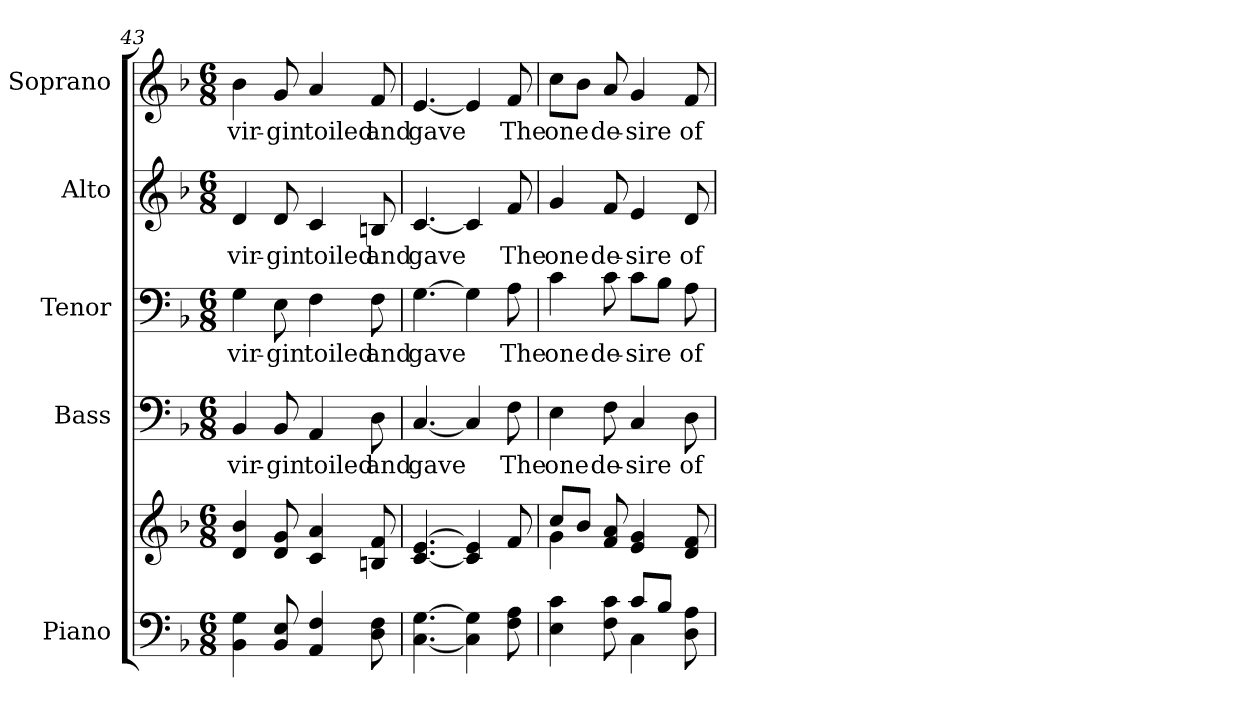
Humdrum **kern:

**kern	**kern	**kern	**text	**kern	**text	**kern	**text	**kern	**text
*part5	*part5	*part4	*part4	*part3	*part3	*part2	*part2	*part1	*part1
*staff6	*staff5	*staff4	*staff4	*staff3	*staff3	*staff2	*staff2	*staff1	*staff1
*I"Piano	*	*I"Bass	*	*I"Tenor	*	*I"Alto	*	*I"Soprano	*
*I'Pno.	*	*I'B.	*	*I'T.	*	*I'A.	*	*I'S.	*
*clefF4	*clefG2	*clefF4	*	*clefF4	*	*clefG2	*	*clefG2	*
*k[b-]	*k[b-]	*k[b-]	*	*k[b-]	*	*k[b-]	*	*k[b-]	*
*F:	*F:	*F:	*	*F:	*	*F:	*	*F:	*
*M6/8	*M6/8	*M6/8	*	*M6/8	*	*M6/8	*	*M6/8	*
=43	=43	=43	=43	=43	=43	=43	=43	=43	=43
!	!	!	!LO:LY:b:color=#000000	!	!	!	!	!	!
!	!	!	!	!	!LO:LY:b:color=#000000	!	!	!	!
!	!	!	!	!	!	!	!LO:LY:b:color=#000000	!	!
!	!	!	!	!	!	!	!	!	!LO:LY:b:color=#000000
4BB-i\ 4Gi	4di/ 4b-i	4BB-i/	vir-	4Gi\	vir-	4di/	vir-	4b-i\	vir-
!	!	!	!LO:LY:b:color=#000000	!	!	!	!	!	!
!	!	!	!	!	!LO:LY:b:color=#000000	!	!	!	!
!	!	!	!	!	!	!	!LO:LY:b:color=#000000	!	!
!	!	!	!	!	!	!	!	!	!LO:LY:b:color=#000000
8BB-i/ 8Ei	8di/ 8gi	8BB-i/	-gin	8Ei\	-gin	8di/	-gin	8gi/	-gin
!	!	!	!LO:LY:b:color=#000000	!	!	!	!	!	!
!	!	!	!	!	!LO:LY:b:color=#000000	!	!	!	!
!	!	!	!	!	!	!	!LO:LY:b:color=#000000	!	!
!	!	!	!	!	!	!	!	!	!LO:LY:b:color=#000000
4AAi/ 4Fi	4ci/ 4ai	4AAi/	toiled	4Fi\	toiled	4ci/	toiled	4ai/	toiled
!	!	!	!LO:LY:b:color=#000000	!	!	!	!	!	!
!	!	!	!	!	!LO:LY:b:color=#000000	!	!	!	!
!	!	!	!	!	!	!	!LO:LY:b:color=#000000	!	!
!	!	!	!	!	!	!	!	!	!LO:LY:b:color=#000000
8Di\ 8Fi	8Bni/ 8fi	8Di\	and	8Fi\	and	8Bni/	and	8fi/	and
!!LO:PB:g=z
=44	=44	=44	=44	=44	=44	=44	=44	=44	=44
!	!	!	!LO:LY:b:color=#000000	!	!	!	!	!	!
!	!	!	!	!	!LO:LY:b:color=#000000	!	!	!	!
!	!	!	!	!	!	!	!LO:LY:b:color=#000000	!	!
!	!	!	!	!	!	!	!	!	!LO:LY:b:color=#000000
[<4.Ci\ [>4.Gi	[<4.ci/ [>4.ei	[<4.Ci/	gave	[>4.Gi\	gave	[<4.ci/	gave	[<4.ei/	gave
4Ci\] 4Gi]	4ci/] 4ei]	4Ci/]	.	4Gi\]	.	4ci/]	.	4ei/]	.
!	!	!	!LO:LY:b:color=#000000	!	!	!	!	!	!
!	!	!	!	!	!LO:LY:b:color=#000000	!	!	!	!
!	!	!	!	!	!	!	!LO:LY:b:color=#000000	!	!
!	!	!	!	!	!	!	!	!	!LO:LY:b:color=#000000
8Fi\ 8Ai	8fi/	8Fi\	The	8Ai\	The	8fi/	The	8fi/	The
=45	=45	=45	=45	=45	=45	=45	=45	=45	=45
*^	*^	*	*	*	*	*	*	*	*
!	!	!	!	!	!LO:LY:b:color=#000000	!	!	!	!	!	!
!	!	!	!	!	!	!	!LO:LY:b:color=#000000	!	!	!	!
!	!	!	!	!	!	!	!	!	!LO:LY:b:color=#000000	!	!
!	!	!	!	!	!	!	!	!	!	!	!LO:LY:b:color=#000000
4Ei\ 4ci	4.ryy	8cci/L	4gi\	4Ei\	one	4ci\	one	4gi/	one	8cci\L	one
.	.	8b-i/J	.	.	.	.	.	.	.	8b-i\J	.
!	!	!	!	!	!LO:LY:b:color=#000000	!	!	!	!	!	!
!	!	!	!	!	!	!	!LO:LY:b:color=#000000	!	!	!	!
!	!	!	!	!	!	!	!	!	!LO:LY:b:color=#000000	!	!
!	!	!	!	!	!	!	!	!	!	!	!LO:LY:b:color=#000000
8Fi\ 8ci	.	8fi/ 8ai	8ryy	8Fi\	de-	8ci\	de-	8fi/	de-	8ai/	de-
!	!	!	!	!	!LO:LY:b:color=#000000	!	!	!	!	!	!
!	!	!	!	!	!	!	!LO:LY:b:color=#000000	!	!	!	!
!	!	!	!	!	!	!	!	!	!LO:LY:b:color=#000000	!	!
!	!	!	!	!	!	!	!	!	!	!	!LO:LY:b:color=#000000
8ci/L	4Ci\	4ei/ 4gi	4.ryy	4Ci/	-sire	8ci\L	-sire	4ei/	-sire	4gi/	-sire
8B-i/J	.	.	.	.	.	8B-i\J	.	.	.	.	.
!	!	!	!	!	!LO:LY:b:color=#000000	!	!	!	!	!	!
!	!	!	!	!	!	!	!LO:LY:b:color=#000000	!	!	!	!
!	!	!	!	!	!	!	!	!	!LO:LY:b:color=#000000	!	!
!	!	!	!	!	!	!	!	!	!	!	!LO:LY:b:color=#000000
8Di\ 8Ai	8ryy	8di/ 8fi	.	8Di\	of	8Ai\	of	8di/	of	8fi/	of
*v	*v	*	*	*	*	*	*	*	*	*	*
*	*v	*v	*	*	*	*	*	*	*	*
=	=	=	=	=	=	=	=	=	=
*-	*-	*-	*-	*-	*-	*-	*-	*-	*-
